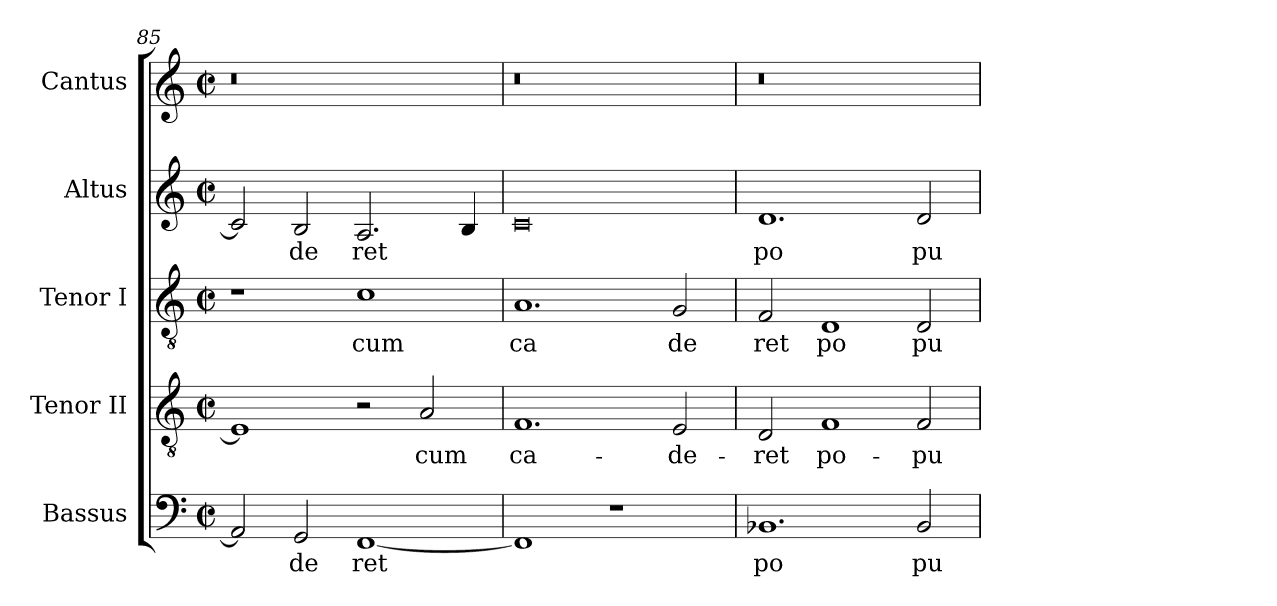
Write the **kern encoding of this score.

**kern	**text	**kern	**text	**kern	**text	**kern	**text	**kern
*part5	*part5	*part4	*part4	*part3	*part3	*part2	*part2	*part1
*staff5	*staff5	*staff4	*staff4	*staff3	*staff3	*staff2	*staff2	*staff1
*I"Bassus	*	*I"Tenor II	*	*I"Tenor I	*	*I"Altus	*	*I"Cantus
*clefF4	*	*clefGv2	*	*clefGv2	*	*clefG2	*	*clefG2
*	*	*	*	*k[]	*	*	*	*
*	*	*	*	*C:	*	*	*	*
*M2/2	*	*M2/2	*	*M2/2	*	*M2/2	*	*M2/2
*met(c|)	*	*met(c|)	*	*met(c|)	*	*met(c|)	*	*met(c|)
=85	=85	=85	=85	=85	=85	=85	=85	=85
2AA/]	.	1E]	.	1r	.	2c/]	.	0r
!	!LO:LY:b:cj	!	!	!	!	!	!LO:LY:b:cj	!
2GG/	de	.	.	.	.	2B/	de	.
!	!LO:LY:b:cj	!	!	!	!LO:LY:b:cj	!	!LO:LY:b	!
[<1FF	ret	2r	.	1c	cum	2.A/	ret	.
!	!	!	!LO:LY:b:cj	!	!	!	!	!
.	.	2A/	cum	.	.	.	.	.
.	.	.	.	.	.	4B/	.	.
=86	=86	=86	=86	=86	=86	=86	=86	=86
!	!	!	!LO:LY:b:cj	!	!LO:LY:b:cj	!	!	!
1FF]	.	1.F	ca-	1.A	ca	0c	.	0r
1r	.	.	.	.	.	.	.	.
!	!	!	!LO:LY:b:cj	!	!LO:LY:b:cj	!	!	!
.	.	2E/	-de-	2G/	de	.	.	.
=87	=87	=87	=87	=87	=87	=87	=87	=87
!	!LO:LY:b:cj	!	!LO:LY:b:cj	!	!LO:LY:b:cj	!	!LO:LY:b:cj	!
1.BB-X	po	2D/	-ret	2F/	ret	1.d	po	0r
!	!	!	!LO:LY:b:cj	!	!LO:LY:b:cj	!	!	!
.	.	1F	po-	1D	po	.	.	.
!	!LO:LY:b:cj	!	!LO:LY:b:cj	!	!LO:LY:b:cj	!	!LO:LY:b:cj	!
2BB-/	pu	2F/	-pu-	2D/	pu	2d/	pu	.
=	=	=	=	=	=	=	=	=
*-	*-	*-	*-	*-	*-	*-	*-	*-
